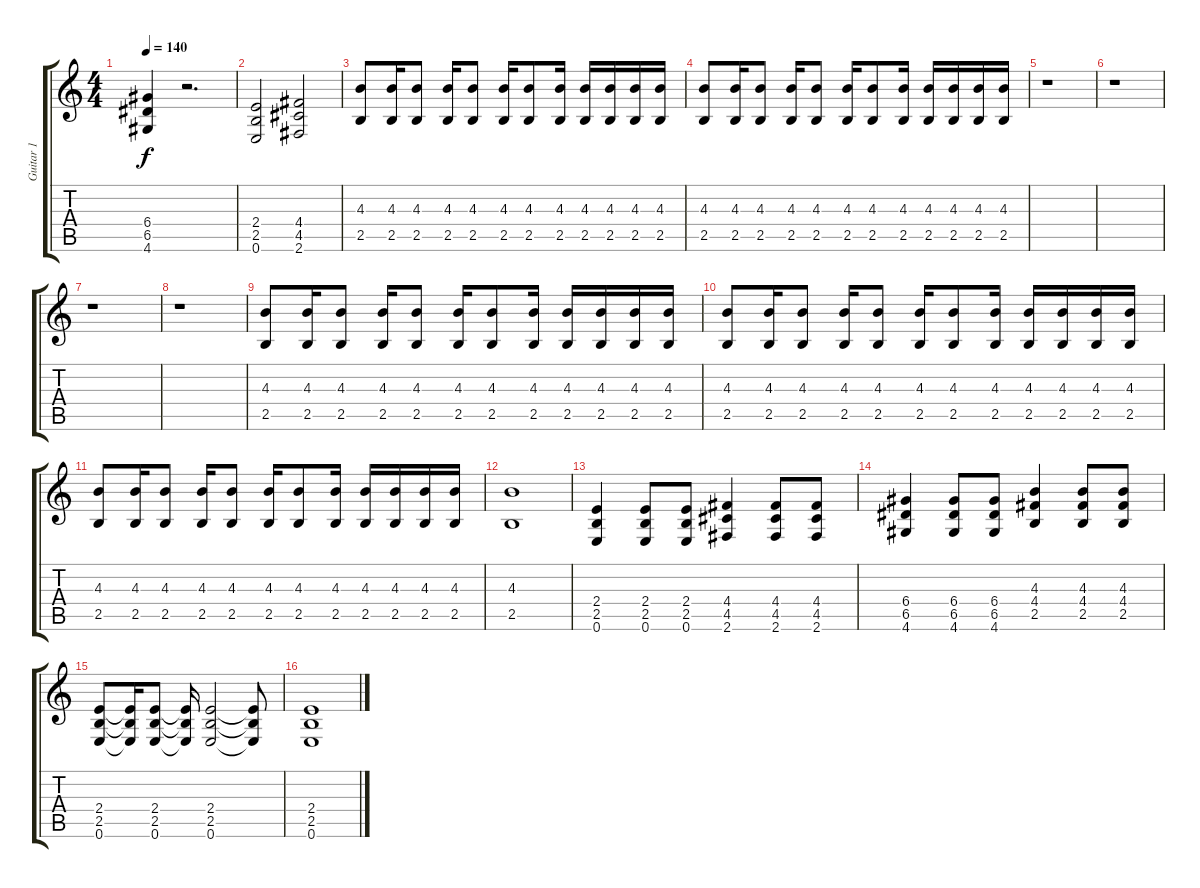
\track ("Guitar 1" "Guitar 1") {instrument overdrivenguitar}
\staff {score tabs}
\tuning (E4 B3 G3 D3 A2 E2) {hide}
\ts (4 4)
\tempo 140
\clef g2
\ks c
(6.4 6.5 4.6).4{dy f} r.2{d} |
(2.4 2.5 0.6).2 (4.4 4.5 2.6).2 |
(4.3 2.5).8 (4.3 2.5).16 (4.3 2.5).8 (4.3 2.5).16 (4.3 2.5).8 (4.3 2.5).16 (4.3 2.5).8 (4.3 2.5).16 (4.3 2.5).16 (4.3 2.5).16 (4.3 2.5).16 (4.3 2.5).16 |
(4.3 2.5).8 (4.3 2.5).16 (4.3 2.5).8 (4.3 2.5).16 (4.3 2.5).8 (4.3 2.5).16 (4.3 2.5).8 (4.3 2.5).16 (4.3 2.5).16 (4.3 2.5).16 (4.3 2.5).16 (4.3 2.5).16 |
r.1 |
r.1 |
r.1 |
r.1 |
(4.3 2.5).8 (4.3 2.5).16 (4.3 2.5).8 (4.3 2.5).16 (4.3 2.5).8 (4.3 2.5).16 (4.3 2.5).8 (4.3 2.5).16 (4.3 2.5).16 (4.3 2.5).16 (4.3 2.5).16 (4.3 2.5).16 |
(4.3 2.5).8 (4.3 2.5).16 (4.3 2.5).8 (4.3 2.5).16 (4.3 2.5).8 (4.3 2.5).16 (4.3 2.5).8 (4.3 2.5).16 (4.3 2.5).16 (4.3 2.5).16 (4.3 2.5).16 (4.3 2.5).16 |
(4.3 2.5).8 (4.3 2.5).16 (4.3 2.5).8 (4.3 2.5).16 (4.3 2.5).8 (4.3 2.5).16 (4.3 2.5).8 (4.3 2.5).16 (4.3 2.5).16 (4.3 2.5).16 (4.3 2.5).16 (4.3 2.5).16 |
(4.3 2.5).1 |
(2.4 2.5 0.6).4 (2.4 2.5 0.6).8 (2.4 2.5 0.6).8 (4.4 4.5 2.6).4 (4.4 4.5 2.6).8 (4.4 4.5 2.6).8 |
(6.4 6.5 4.6).4 (6.4 6.5 4.6).8 (6.4 6.5 4.6).8 (4.3 4.4 2.5).4 (4.3 4.4 2.5).8 (4.3 4.4 2.5).8 |
(2.4 2.5 0.6).8 (2.4{t} 2.5{t} 0.6{t}).16 (2.4 2.5 0.6).8 (2.4{t} 2.5{t} 0.6{t}).16 (2.4 2.5 0.6).2 (2.4{t} 2.5{t} 0.6{t}).8 |
(2.4 2.5 0.6).1
